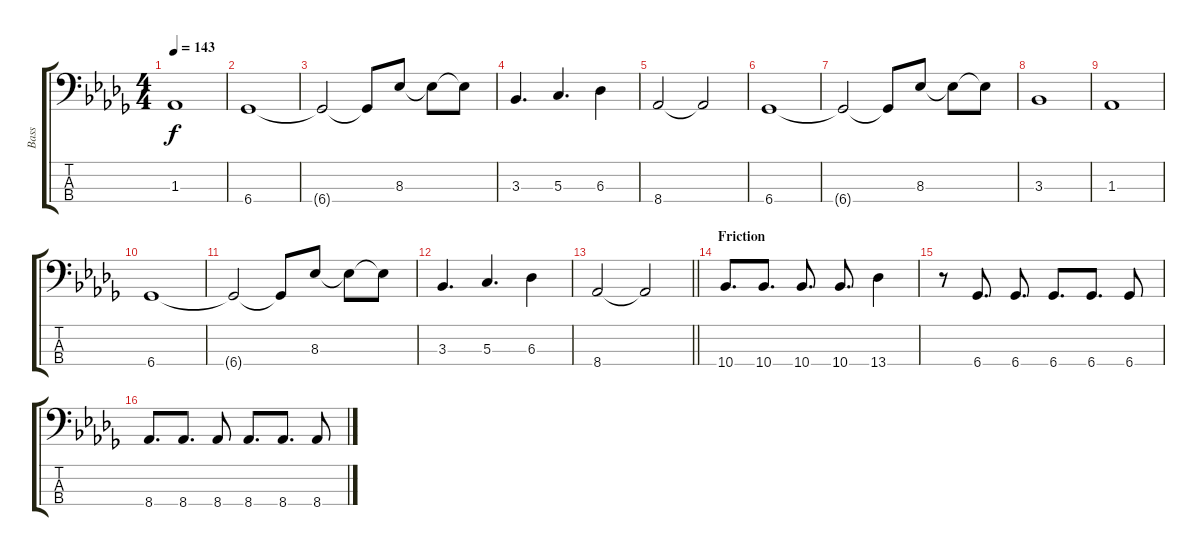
\track ("Bass" "Bass") {instrument electricbassfinger}
\staff {score tabs}
\tuning (F2 C2 G1 C1) {hide}
\ts (4 4)
\tempo 143
\clef f4
\ks db
1.3.1{dy f} |
6.4.1 |
6.4{t}.2 6.4{t}.8 8.3.8 8.3{t}.8 8.3{t}.8 |
3.3.4{d} 5.3.4{d} 6.3.4 |
8.4.2 8.4{t}.2 |
6.4.1 |
6.4{t}.2 6.4{t}.8 8.3.8 8.3{t}.8 8.3{t}.8 |
3.3.1 |
1.3.1 |
6.4.1 |
6.4{t}.2 6.4{t}.8 8.3.8 8.3{t}.8 8.3{t}.8 |
3.3.4{d} 5.3.4{d} 6.3.4 |
\barLineRight lightlight
8.4.2 8.4{t}.2 |
\section ("" "Friction")
10.4.8{d} 10.4.8{d} 10.4.8{d} 10.4.8{d} 13.4.4 |
r.8 6.4.8{d} 6.4.8{d} 6.4.8{d} 6.4.8{d} 6.4.8 |
8.4.8{d} 8.4.8{d} 8.4.8 8.4.8{d} 8.4.8{d} 8.4.8
